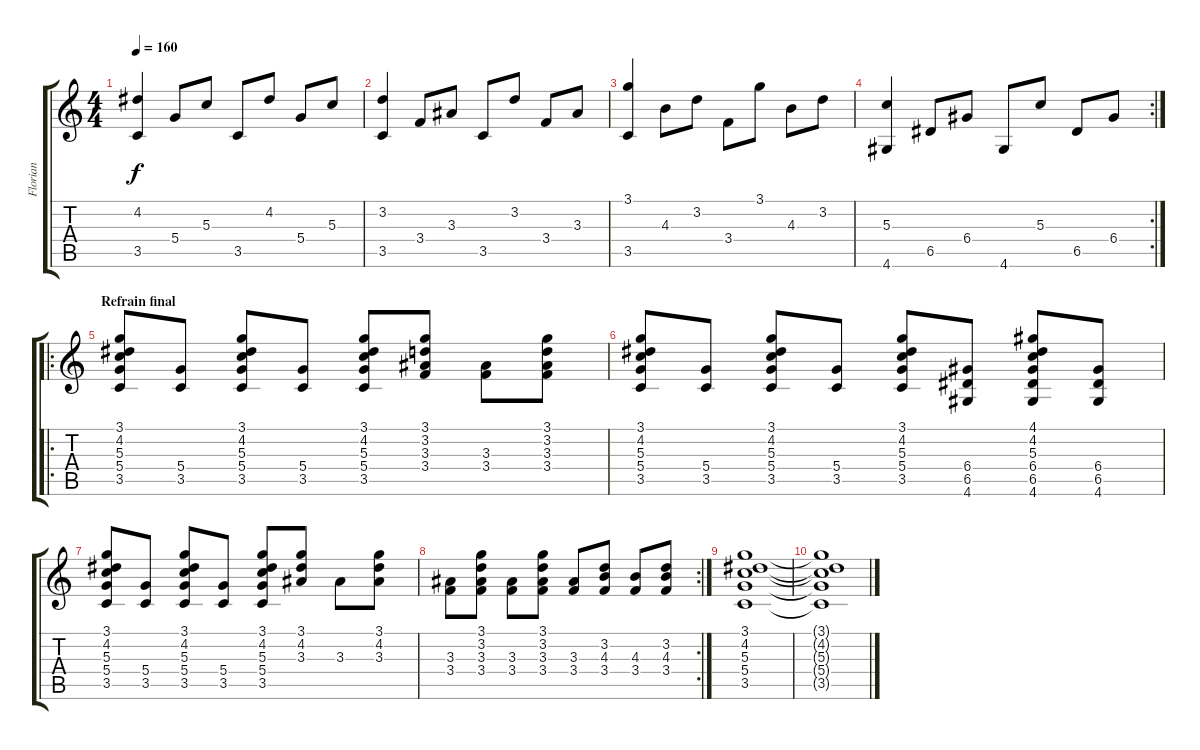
\track ("Florian" "Florian") {instrument distortionguitar}
\staff {score tabs}
\tuning (E4 B3 G3 D3 A2 E2) {hide}
\ts (4 4)
\tempo 160
\clef g2
\ks c
(4.2 3.5).4{dy f} 5.4.8 5.3.8 3.5.8 4.2.8 5.4.8 5.3.8 |
(3.2 3.5).4 3.4.8 3.3.8 3.5.8 3.2.8 3.4.8 3.3.8 |
(3.1 3.5).4 4.3.8 3.2.8 3.4.8 3.1.8 4.3.8 3.2.8 |
\rc 2
(5.3 4.6).4 6.5.8 6.4.8 4.6.8 5.3.8 6.5.8 6.4.8 |
\ro
\section ("" "Refrain final")
(3.1 4.2 5.3 5.4 3.5).8 (5.4 3.5).8 (3.1 4.2 5.3 5.4 3.5).8 (5.4 3.5).8 (3.1 4.2 5.3 5.4 3.5).8 (3.1 3.2 3.3 3.4).8 (3.3 3.4).8 (3.1 3.2 3.3 3.4).8 |
(3.1 4.2 5.3 5.4 3.5).8 (5.4 3.5).8 (3.1 4.2 5.3 5.4 3.5).8 (5.4 3.5).8 (3.1 4.2 5.3 5.4 3.5).8 (6.4 6.5 4.6).8 (4.1 4.2 5.3 6.4 6.5 4.6).8 (6.4 6.5 4.6).8 |
(3.1 4.2 5.3 5.4 3.5).8 (5.4 3.5).8 (3.1 4.2 5.3 5.4 3.5).8 (5.4 3.5).8 (3.1 4.2 5.3 5.4 3.5).8 (3.1 4.2 3.3).8 3.3.8 (3.1 4.2 3.3).8 |
\rc 2
(3.3 3.4).8 (3.1 3.2 3.3 3.4).8 (3.3 3.4).8 (3.1 3.2 3.3 3.4).8 (3.3 3.4).8 (3.2 4.3 3.4).8 (4.3 3.4).8 (3.2 4.3 3.4).8 |
(3.1 4.2 5.3 5.4 3.5).1 |
(3.1{t} 4.2{t} 5.3{t} 5.4{t} 3.5{t}).1
